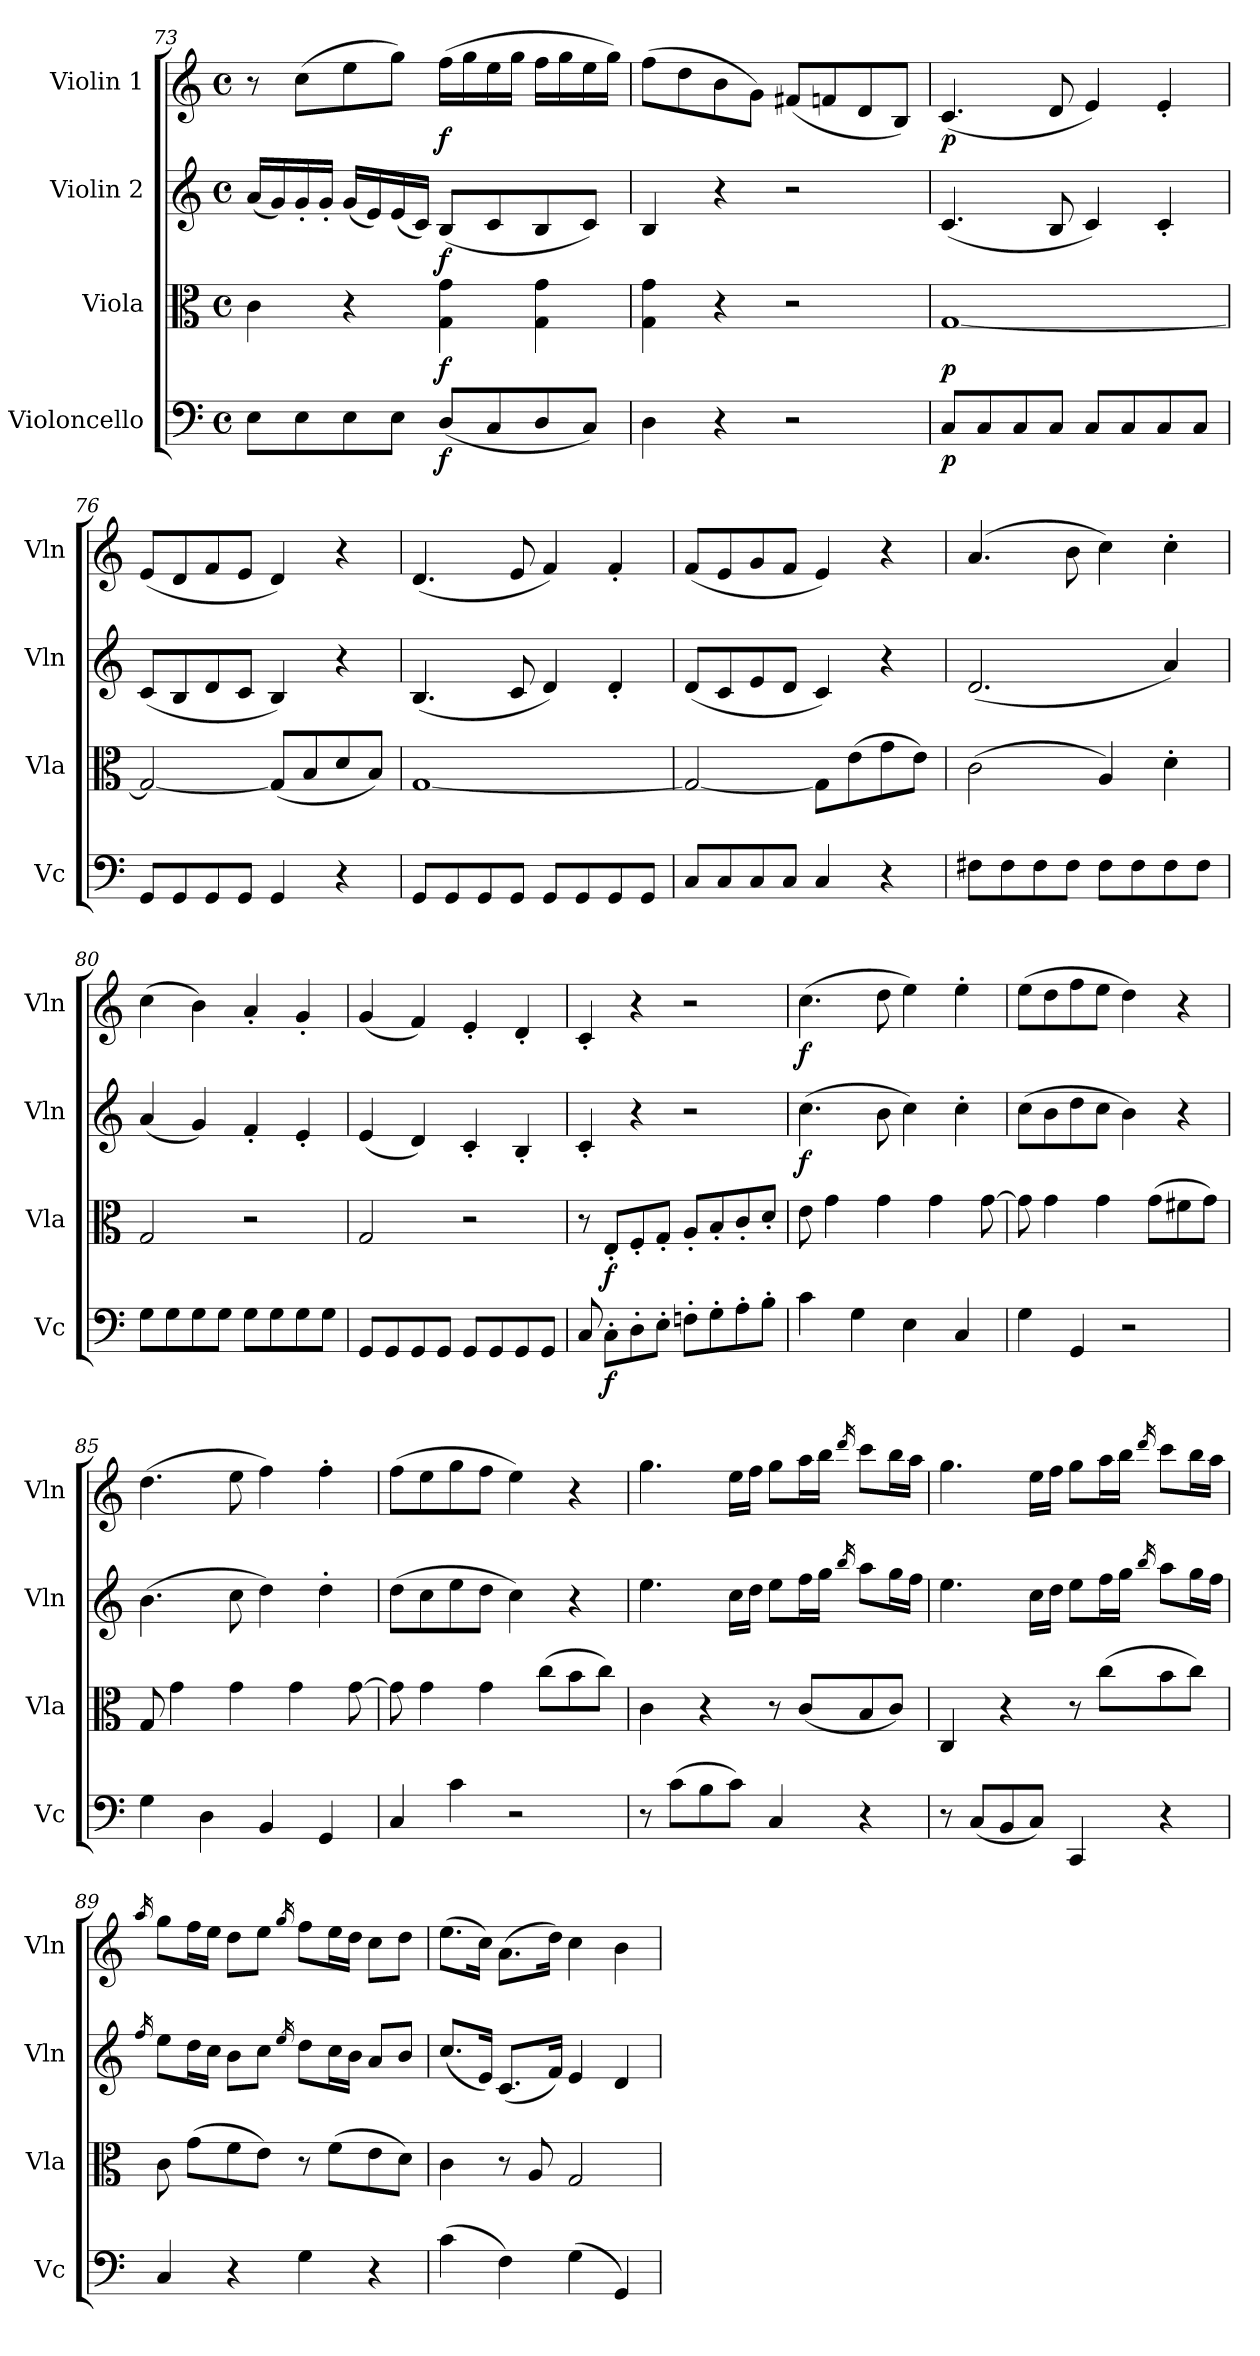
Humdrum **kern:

**kern	**dynam	**kern	**dynam	**kern	**dynam	**kern	**dynam
*part4	*part4	*part3	*part3	*part2	*part2	*part1	*part1
*staff4	*staff4	*staff3	*staff3	*staff2	*staff2	*staff1	*staff1
*I"Violoncello	*	*I"Viola	*	*I"Violin 2	*	*I"Violin 1	*
*I'Vc	*	*I'Vla	*	*I'Vln	*	*I'Vln	*
*clefF4	*	*clefC3	*	*clefG2	*	*clefG2	*
*k[]	*	*k[]	*	*k[]	*	*k[]	*
*M4/4	*	*M4/4	*	*M4/4	*	*M4/4	*
*met(c)	*	*met(c)	*	*met(c)	*	*met(c)	*
=73	=73	=73	=73	=73	=73	=73	=73
8E\L	.	4c\	.	(<16a/LL	.	8r	.
.	.	.	.	16g/)	.	.	.
8E\	.	.	.	16g'/	.	(>8cc\L	.
.	.	.	.	16g'/JJ	.	.	.
8E\	.	4r	.	(<16g/LL	.	8ee\	.
.	.	.	.	16e/)	.	.	.
8E\J	.	.	.	(<16e/	.	8gg\J)	.
.	.	.	.	16c/JJ)	.	.	.
!	!LO:DY:b	!	!LO:DY:b	!	!LO:DY:b	!	!LO:DY:b
(<8D/L	f	4G\ 4g\	f	(<8B/L	f	(>16ff\LL	f
.	.	.	.	.	.	16gg\	.
8C/	.	.	.	8c/	.	16ee\	.
.	.	.	.	.	.	16gg\JJ	.
8D/	.	4G\ 4g\	.	8B/	.	16ff\LL	.
.	.	.	.	.	.	16gg\	.
8C/J)	.	.	.	8c/J)	.	16ee\	.
.	.	.	.	.	.	16gg\JJ)	.
=74	=74	=74	=74	=74	=74	=74	=74
4D\	.	4G\ 4g\	.	4B/	.	(>8ff\L	.
.	.	.	.	.	.	8dd\	.
4r	.	4r	.	4r	.	8b\	.
.	.	.	.	.	.	8g\J)	.
2r	.	2r	.	2r	.	(<8f#X/L	.
.	.	.	.	.	.	8fn/	.
.	.	.	.	.	.	8d/	.
.	.	.	.	.	.	8B/J)	.
=75	=75	=75	=75	=75	=75	=75	=75
!	!LO:DY:b	!	!LO:DY:b	!	!	!	!LO:DY:b
8C/L	p	[1G	p	(<4.c/	.	(<4.c/	p
8C/	.	.	.	.	.	.	.
8C/	.	.	.	.	.	.	.
8C/J	.	.	.	8B/	.	8d/	.
8C/L	.	.	.	4c/)	.	4e/)	.
8C/	.	.	.	.	.	.	.
8C/	.	.	.	4c'/	.	4e'/	.
8C/J	.	.	.	.	.	.	.
=76	=76	=76	=76	=76	=76	=76	=76
8GG/L	.	2G/_	.	(<8c/L	.	(<8e/L	.
8GG/	.	.	.	8B/	.	8d/	.
8GG/	.	.	.	8d/	.	8f/	.
8GG/J	.	.	.	8c/J	.	8e/J	.
4GG/	.	(<8G/L]	.	4B/)	.	4d/)	.
.	.	8B/	.	.	.	.	.
4r	.	8d/	.	4r	.	4r	.
.	.	8B/J)	.	.	.	.	.
=77	=77	=77	=77	=77	=77	=77	=77
8GG/L	.	[1G	.	(<4.B/	.	(<4.d/	.
8GG/	.	.	.	.	.	.	.
8GG/	.	.	.	.	.	.	.
8GG/J	.	.	.	8c/	.	8e/	.
8GG/L	.	.	.	4d/)	.	4f/)	.
8GG/	.	.	.	.	.	.	.
8GG/	.	.	.	4d'/	.	4f'/	.
8GG/J	.	.	.	.	.	.	.
!!LO:LB:g=z
=78	=78	=78	=78	=78	=78	=78	=78
8C/L	.	2G/_	.	(<8d/L	.	(<8f/L	.
8C/	.	.	.	8c/	.	8e/	.
8C/	.	.	.	8e/	.	8g/	.
8C/J	.	.	.	8d/J	.	8f/J	.
4C/	.	8G\L]	.	4c/)	.	4e/)	.
.	.	(>8e\	.	.	.	.	.
4r	.	8g\	.	4r	.	4r	.
.	.	8e\J)	.	.	.	.	.
=79	=79	=79	=79	=79	=79	=79	=79
8F#X\L	.	(>2c\	.	(<2.d/	.	(>4.a/	.
8F#\	.	.	.	.	.	.	.
8F#\	.	.	.	.	.	.	.
8F#\J	.	.	.	.	.	8b\	.
8F#\L	.	4A/)	.	.	.	4cc\)	.
8F#\	.	.	.	.	.	.	.
8F#\	.	4d'\	.	4a/)	.	4cc'\	.
8F#\J	.	.	.	.	.	.	.
=80	=80	=80	=80	=80	=80	=80	=80
8G\L	.	2G/	.	(<4a/	.	(>4cc\	.
8G\	.	.	.	.	.	.	.
8G\	.	.	.	4g/)	.	4b\)	.
8G\J	.	.	.	.	.	.	.
8G\L	.	2r	.	4f'/	.	4a'/	.
8G\	.	.	.	.	.	.	.
8G\	.	.	.	4e'/	.	4g'/	.
8G\J	.	.	.	.	.	.	.
=81	=81	=81	=81	=81	=81	=81	=81
8GG/L	.	2G/	.	(<4e/	.	(<4g/	.
8GG/	.	.	.	.	.	.	.
8GG/	.	.	.	4d/)	.	4f/)	.
8GG/J	.	.	.	.	.	.	.
8GG/L	.	2r	.	4c'/	.	4e'/	.
8GG/	.	.	.	.	.	.	.
8GG/	.	.	.	4B'/	.	4d'/	.
8GG/J	.	.	.	.	.	.	.
=82	=82	=82	=82	=82	=82	=82	=82
8C/	.	8r	.	4c'/	.	4c'/	.
!	!LO:DY:b	!	!LO:DY:b	!	!	!	!
8C'\L	f	8E'/L	f	.	.	.	.
8D'\	.	8F'/	.	4r	.	4r	.
8E'\J	.	8G'/J	.	.	.	.	.
8Fn'\L	.	8A'/L	.	2r	.	2r	.
8G'\	.	8B'/	.	.	.	.	.
8A'\	.	8c'/	.	.	.	.	.
8B'\J	.	8d'/J	.	.	.	.	.
=83	=83	=83	=83	=83	=83	=83	=83
!	!	!	!	!	!LO:DY:b	!	!LO:DY:b
4c\	.	8e\	.	(>4.cc\	f	(>4.cc\	f
.	.	4g\	.	.	.	.	.
4G\	.	.	.	.	.	.	.
.	.	4g\	.	8b\	.	8dd\	.
4E\	.	.	.	4cc\)	.	4ee\)	.
.	.	4g\	.	.	.	.	.
4C/	.	.	.	4cc'\	.	4ee'\	.
.	.	[8g\	.	.	.	.	.
=84	=84	=84	=84	=84	=84	=84	=84
4G\	.	8g\]	.	(>8cc\L	.	(>8ee\L	.
.	.	4g\	.	8b\	.	8dd\	.
4GG/	.	.	.	8dd\	.	8ff\	.
.	.	4g\	.	8cc\J	.	8ee\J	.
2r	.	.	.	4b\)	.	4dd\)	.
.	.	(>8g\L	.	.	.	.	.
.	.	8f#X\	.	4r	.	4r	.
.	.	8g\J)	.	.	.	.	.
=85	=85	=85	=85	=85	=85	=85	=85
4G\	.	8G/	.	(>4.b\	.	(>4.dd\	.
.	.	4g\	.	.	.	.	.
4D\	.	.	.	.	.	.	.
.	.	4g\	.	8cc\	.	8ee\	.
4BB/	.	.	.	4dd\)	.	4ff\)	.
.	.	4g\	.	.	.	.	.
4GG/	.	.	.	4dd'\	.	4ff'\	.
.	.	[8g\	.	.	.	.	.
=86	=86	=86	=86	=86	=86	=86	=86
4C/	.	8g\]	.	(>8dd\L	.	(>8ff\L	.
.	.	4g\	.	8cc\	.	8ee\	.
4c\	.	.	.	8ee\	.	8gg\	.
.	.	4g\	.	8dd\J	.	8ff\J	.
2r	.	.	.	4cc\)	.	4ee\)	.
.	.	(>8cc\L	.	.	.	.	.
.	.	8b\	.	4r	.	4r	.
.	.	8cc\J)	.	.	.	.	.
!!LO:LB:g=z
=87	=87	=87	=87	=87	=87	=87	=87
8r	.	4c\	.	4.ee\	.	4.gg\	.
(>8c\L	.	.	.	.	.	.	.
8B\	.	4r	.	.	.	.	.
8c\J)	.	.	.	16cc\LL	.	16ee\LL	.
.	.	.	.	16dd\JJ	.	16ff\JJ	.
4C/	.	8r	.	8ee\L	.	8gg\L	.
.	.	(<8c/L	.	16ff\L	.	16aa\L	.
.	.	.	.	16gg\JJ	.	16bb\JJ	.
.	.	.	.	16qbb/	.	16qddd/	.
4r	.	8B/	.	8aa\L	.	8ccc\L	.
.	.	8c/J)	.	16gg\L	.	16bb\L	.
.	.	.	.	16ff\JJ	.	16aa\JJ	.
=88	=88	=88	=88	=88	=88	=88	=88
8r	.	4C/	.	4.ee\	.	4.gg\	.
(<8C/L	.	.	.	.	.	.	.
8BB/	.	4r	.	.	.	.	.
8C/J)	.	.	.	16cc\LL	.	16ee\LL	.
.	.	.	.	16dd\JJ	.	16ff\JJ	.
4CC/	.	8r	.	8ee\L	.	8gg\L	.
.	.	(>8cc\L	.	16ff\L	.	16aa\L	.
.	.	.	.	16gg\JJ	.	16bb\JJ	.
.	.	.	.	16qbb/	.	16qddd/	.
4r	.	8b\	.	8aa\L	.	8ccc\L	.
.	.	8cc\J)	.	16gg\L	.	16bb\L	.
.	.	.	.	16ff\JJ	.	16aa\JJ	.
=89	=89	=89	=89	=89	=89	=89	=89
.	.	.	.	16qff/	.	16qaa/	.
4C/	.	8c\	.	8ee\L	.	8gg\L	.
.	.	(>8g\L	.	16dd\L	.	16ff\L	.
.	.	.	.	16cc\JJ	.	16ee\JJ	.
4r	.	8f\	.	8b\L	.	8dd\L	.
.	.	8e\J)	.	8cc\J	.	8ee\J	.
.	.	.	.	16qee/	.	16qgg/	.
4G\	.	8r	.	8dd\L	.	8ff\L	.
.	.	(>8f\L	.	16cc\L	.	16ee\L	.
.	.	.	.	16b\JJ	.	16dd\JJ	.
4r	.	8e\	.	8a/L	.	8cc\L	.
.	.	8d\J)	.	8b/J	.	8dd\J	.
=90	=90	=90	=90	=90	=90	=90	=90
(>4c\	.	4c\	.	(<8.cc/L	.	(>8.ee\L	.
.	.	.	.	16e/Jk)	.	16cc\Jk)	.
4F\)	.	8r	.	(<8.c/L	.	(>8.a\L	.
.	.	8A/	.	.	.	.	.
.	.	.	.	16f/Jk)	.	16dd\Jk)	.
(>4G\	.	2G/	.	4e/	.	4cc\	.
4GG/)	.	.	.	4d/	.	4b\	.
=	=	=	=	=	=	=	=
*-	*-	*-	*-	*-	*-	*-	*-
